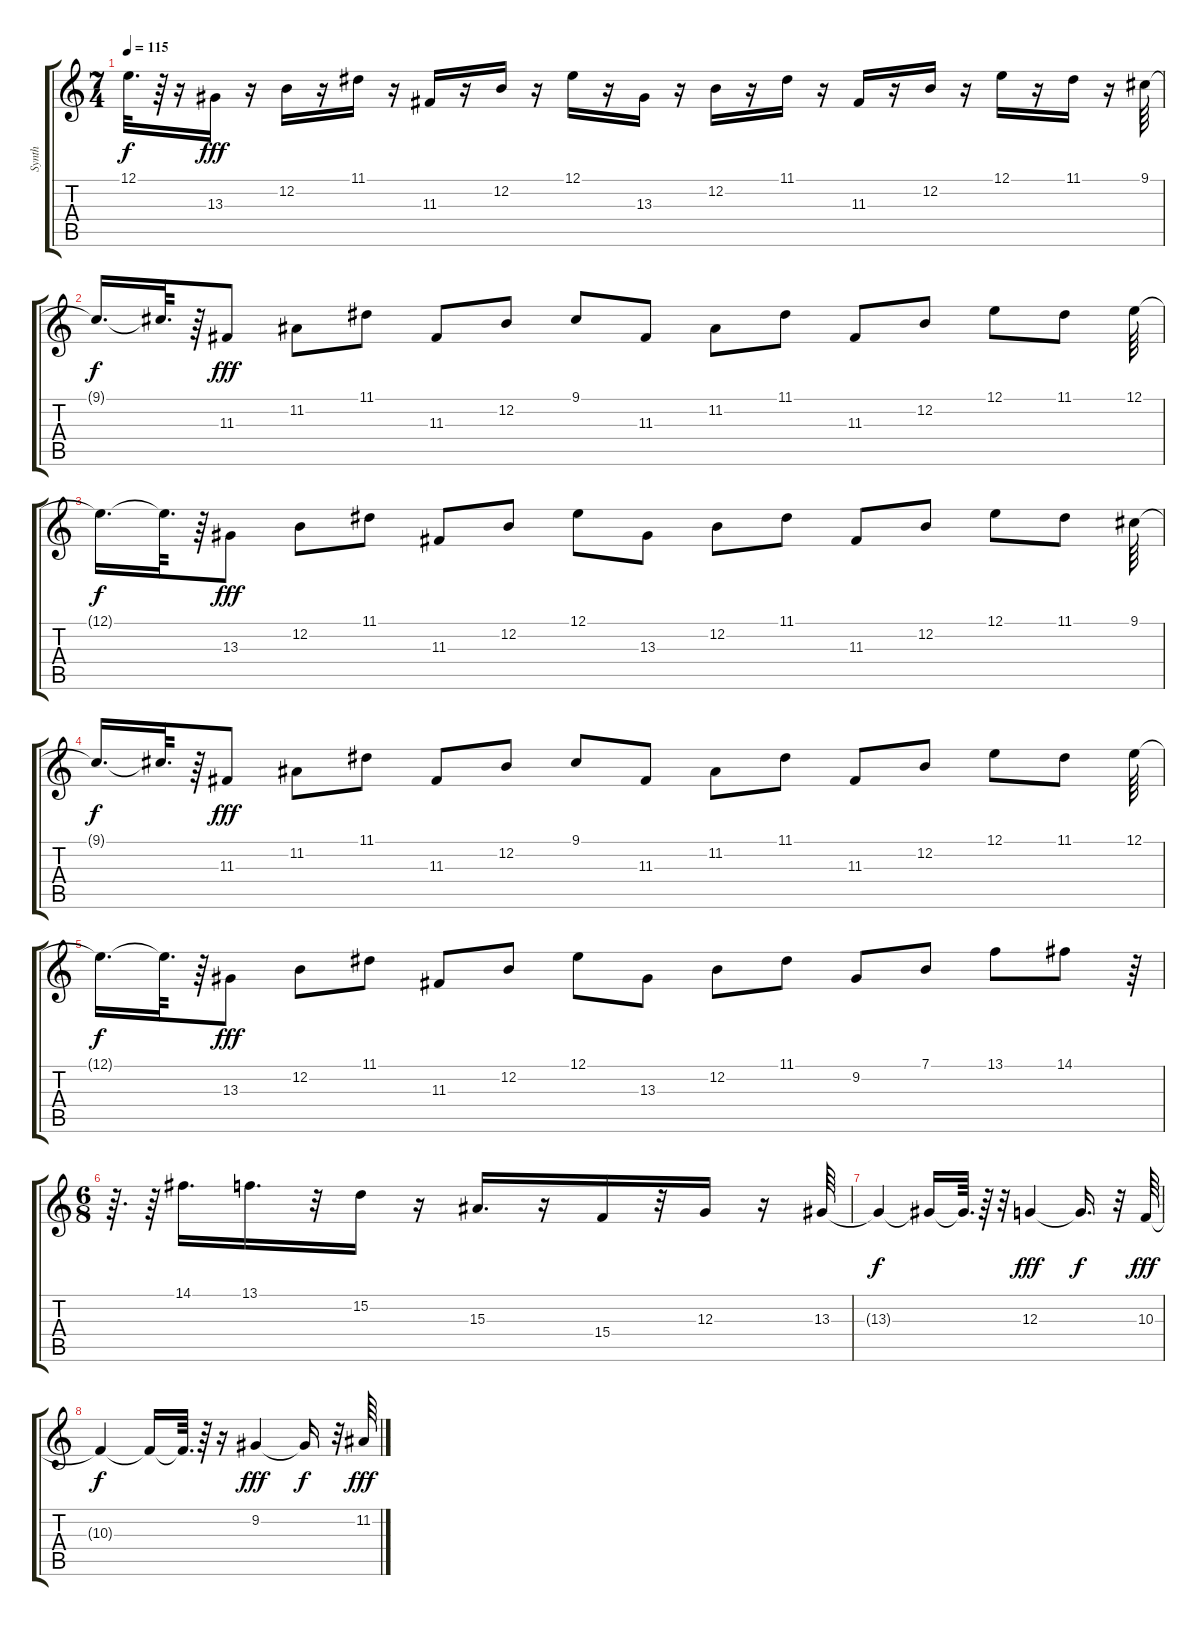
\track ("Synth" "Synth") {instrument frenchhorn}
\staff {score tabs}
\tuning (E4 B3 G3 D3 A2 E2) {hide}
\ts (7 4)
\tempo 115
\clef g2
\ks c
12.1{t}.32{d dy f} r.64 r.16 13.3.16{dy fff} r.16 12.2.16 r.16 11.1.16 r.16 11.3.16 r.16 12.2.16 r.16 12.1.16 r.16 13.3.16 r.16 12.2.16 r.16 11.1.16 r.16 11.3.16 r.16 12.2.16 r.16 12.1.16 r.16 11.1.16 r.16 9.1.64 |
9.1{t}.16{d dy f} 9.1{t}.64{d} r.64 11.3.8{dy fff} 11.2.8 11.1.8 11.3.8 12.2.8 9.1.8 11.3.8 11.2.8 11.1.8 11.3.8 12.2.8 12.1.8 11.1.8 12.1.64 |
12.1{t}.16{d dy f} 12.1{t}.64{d} r.64 13.3.8{dy fff} 12.2.8 11.1.8 11.3.8 12.2.8 12.1.8 13.3.8 12.2.8 11.1.8 11.3.8 12.2.8 12.1.8 11.1.8 9.1.64 |
9.1{t}.16{d dy f} 9.1{t}.64{d} r.64 11.3.8{dy fff} 11.2.8 11.1.8 11.3.8 12.2.8 9.1.8 11.3.8 11.2.8 11.1.8 11.3.8 12.2.8 12.1.8 11.1.8 12.1.64 |
12.1{t}.16{d dy f} 12.1{t}.64{d} r.64 13.3.8{dy fff} 12.2.8 11.1.8 11.3.8 12.2.8 12.1.8 13.3.8 12.2.8 11.1.8 9.2.8 7.1.8 13.1.8 14.1.8 r.64 |
\ts (6 8)
r.64{d} r.64 14.1.16{d volume 10} 13.1.16{d} r.32 15.2.16 r.16 15.3.16{d} r.16 15.4.16 r.32 12.3.16 r.16 13.3.64 |
13.3{t}.4{dy f} 13.3{t}.16 13.3{t}.64{d} r.64 r.32 12.3.4{dy fff} 12.3{t}.16{d dy f} r.32 10.3.64{dy fff} |
10.3{t}.4{dy f} 10.3{t}.16 10.3{t}.64{d} r.64 r.16 9.2.4{dy fff} 9.2{t}.16{dy f} r.32 11.2.64{dy fff}
